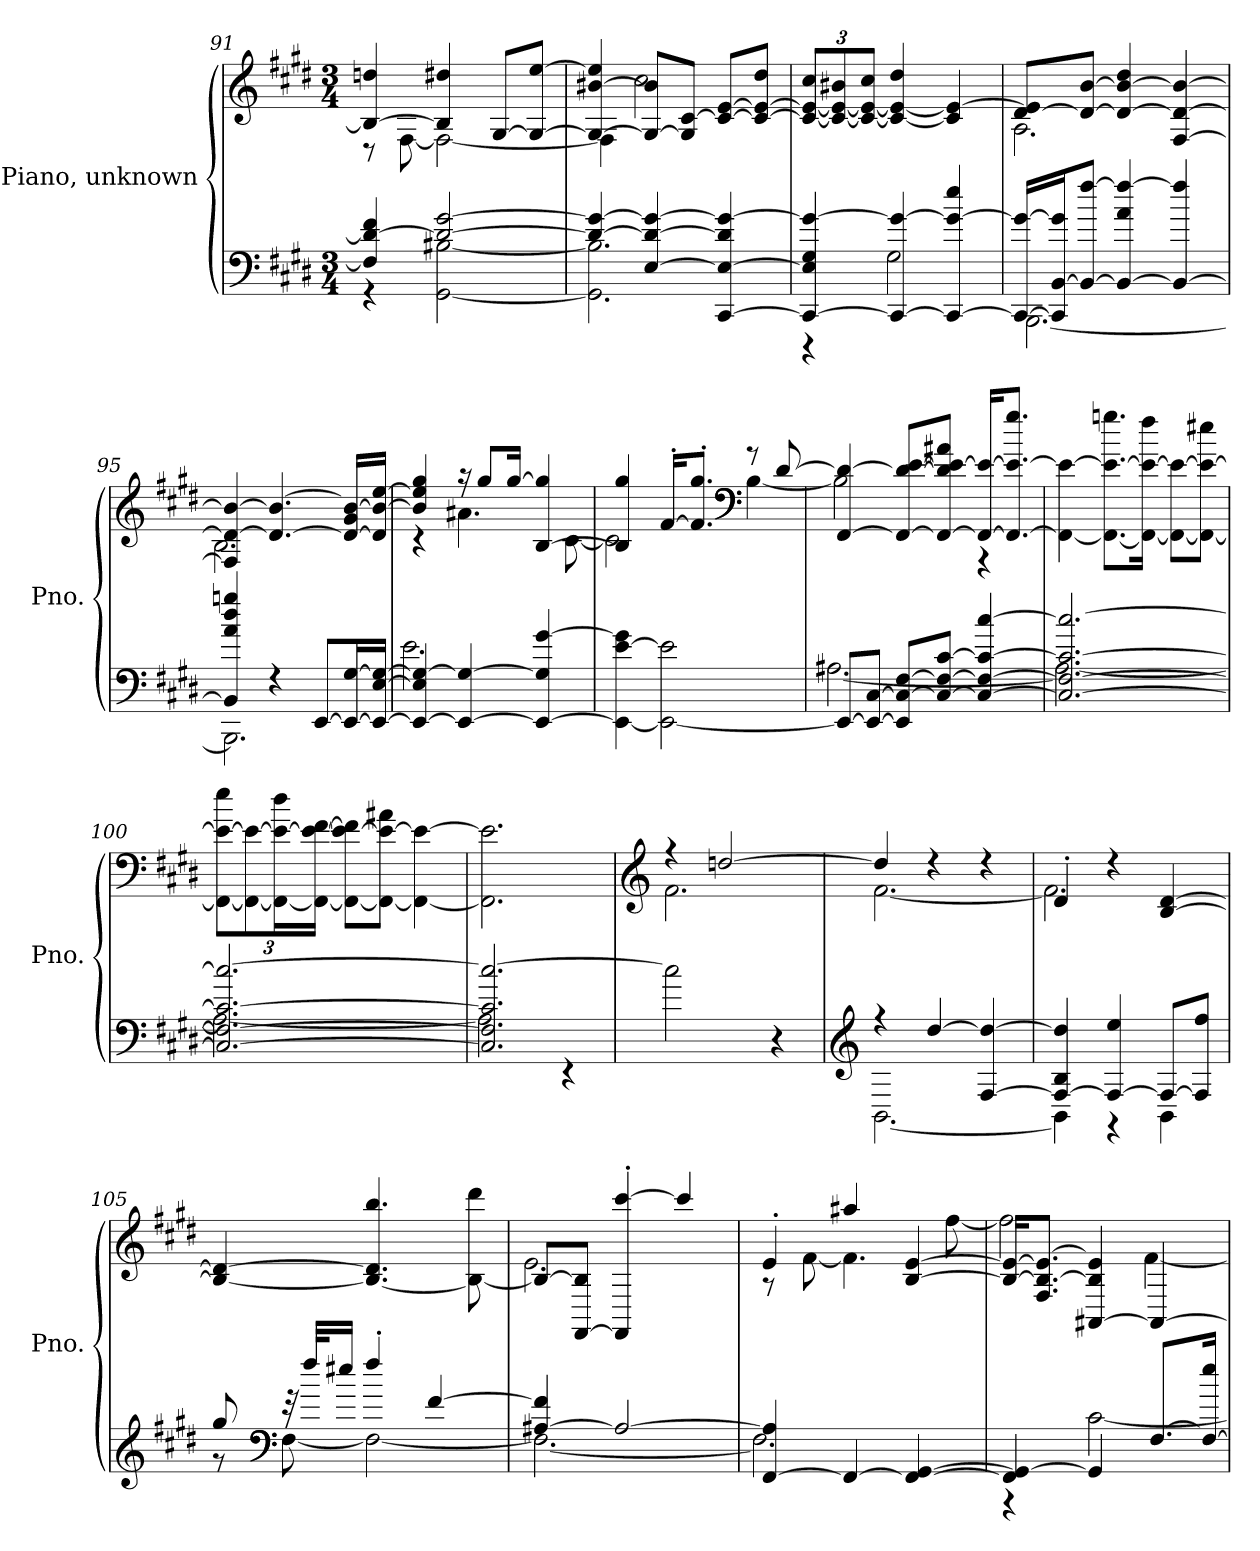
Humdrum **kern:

**kern	**kern
*part1	*part1
*staff2	*staff1
*I"Piano, unknown	*
*I'Pno.	*
*clefF4	*clefG2
*k[f#c#g#d#]	*k[f#c#g#d#]
*M3/4	*M3/4
=91	=91
*^	*^
4F#/] 4d#/_ 4f#/	4r	4B/_ 4ddn/	8r
.	.	.	[8F#\
2d#/_ [2g#/	[2GG#\ [2B#X\	4B/] 4dd#X/	2F#\_
.	.	[8G#/L	.
.	.	8G#/_ [8ee/J	.
=92	=92	=92	=92
4d#/_ 4g#/_	2.GG#\] 2.B#\]	4G#/_ [4b#X/ 4ee/]	4F#\]
[4E/ 4d#/_ 4g#/_	.	8G#/_ 8b#/]L	2cc#\
.	.	8G#/] [8c#/J	.
[4CC#/ 4E/_ 4d#/] 4g#/_	.	8c#/_ [8e/L	.
.	.	8c#/_ 8e/_ 8dd#/J	.
*	*	*v	*v
=93	=93	=93
*	*	*Xbrackettup
4CC#/_ 4E/] 4G#/ 4g#/_	4r	12c#/_ 12e/_ 12cc#/L
.	.	12c#/_ 12e/_ 12b#X/
.	.	12c#/_ 12e/_ 12cc#/J
4CC#/_ 4g#/_	2G#\	4c#/_ 4e/_ 4dd#/
4CC#/_ 4g#/_ 4ee/	.	4c#/] 4e/_
!!LO:LB:g=z
=94	=94	=94
*	*	*^
16CC#/_ 16g#/_LL	[2.BBB\	[8d#/ 8e/]L	2.A\
16CC#/] [16BB/ 16g#/]J	.	.	.
8BB/_ [8ff#/J	.	8d#/_ [8b/J	.
4BB/_ 4a/ 4ff#/_	.	4d#/_ 4b/_ 4dd#/	.
4BB/_ 4ff#/]	.	[4F#/ 4d#/_ 4b/_	.
=95	=95	=95	=95
4BB/] 4a/ 4dd#/ 4ggn/	2.BBB\]	4F#/] 4d#/_ 4b/_	2.B\
4r	.	4.d#/_ 4.b/_	.
[8EE/L	.	.	.
16EE/_ [16G#/L	.	16d#/_ 16g#/ 16b/_LL	.
16EE/_ [16E/ 16G#/_JJ	.	16d#/] 16b/_ [16ee/JJ	.
=96	=96	=96	=96
4EE/_ 4E/] 4G#/_	2.e\	4b/] 4ee/] 4gg#/	4r
4EE/_ 4G#/_	.	16r	4.a#X\
.	.	8gg#/L	.
.	.	[16gg#/Jk	.
4EE/_ 4G#/] [4g#/	.	[4B/ 4gg#/]	.
.	.	.	[8c#\
*v	*v	*	*
=97	=97	=97
4EE\_ [4e\ 4g#\]	4B/] 4gg#/	2c#\]
2EE\_ 2e\]	[16f#'/KL	.
.	8.f#/]' 8.gg#/'J	.
*	*clefF4	*
.	8r	[4B\
.	[8d#/	.
!!LO:LB:g=z	!!
=98	=98	=98
*^	*	*
8EE/L_	[2.A#X\	[4FF#/ 4d#/_	2B\]
8EE/_ [8C#/J	.	.	.
8EE/] 8C#/_ [8F#/L	.	8FF#/_ 8d#/_ [8e/L	.
8C#/_ 8F#/_ [8c#/J	.	8FF#/_ 8d#/] 8e/_ 8a#X/J	.
4C#/_ 4F#/_ 4c#/_ [4cc#/	.	16FF#/_ 16e/_KL	4r
.	.	8.FF#/_ 8.e/_ 8.gg#/J	.
*	*	*v	*v
=99	=99	=99
2.C#/_ 2.F#/_ 2.c#/_ 2.cc#/_	2.A#\_	4FF#\_ 4e\_
.	.	8.FF#\_ 8.e\_ 8.ggn\L
.	.	16FF#\_ 16e\_ 16ff#\Jk
.	.	8FF#\_ 8e\_L
.	.	8FF#\_ 8e\_ 8ee#X\J
=100	=100	=100
2.C#/_ 2.F#/_ 2.c#/_ 2.cc#/_	2.A#\_	12FF#\_ 12e\_ 12ee\L
.	.	12FF#\_ 12e\_
.	.	24FF#\_ 24e\_ 24dd#\L
.	.	24FF#\_ 24e\_ [24f#\JJ
.	.	8FF#\_ 8e\_ 8f#\]L
.	.	8FF#\_ 8e\_ 8a#X\J
.	.	4FF#\_ 4e\_
=101	=101	=101
2.C#/] 2.F#/] 2.c#/] 2.cc#/_	2A#\]	2.FF#\] 2.e\]
.	4r	.
*v	*v	*
!!LO:PB:g=z
=102	=102
*	*clefG2
*	*^
2cc#\]	4r	2.f#\
.	[2ddn/	.
4r	.	.
=103	=103	=103
*clefG2	*	*
*^	*	*
4r	[2.BB\	4dd/]	[2.f#\
[4dd#/	.	4r	.
[4F#/ 4dd#/_	.	4r	.
=104	=104	=104	=104
4F#/_ 4B/ 4dd#/]	4BB\]	4d#'/	2.f#\]
4F#/_ 4ee/	4r	4r	.
8F#/L_	4BB\	[4B/ [4d#/	.
8F#/] 8ff#/J	.	.	.
*	*	*v	*v
=105	=105	=105
8gg#/	8r	4B/_ 4d#/_
*clefF4	*	*
32r	[8F#\	.
32ff#/KLL	.	.
16ee#X/JJ	.	.
4ff#'/	2F#\_	4.B/_ 4.d#/] 4.bb/
[4f#/	.	.
.	.	8B\_ 8ddd#\
=106	=106	=106
*	*	*^
[4A#X/ 4f#/]	2.F#\_	8B/L_	2.e\
.	.	[8FF#/ 8B/]J	.
2A#/_	.	4FF#/]' [4ccc#/'	.
.	.	4ccc#/]	.
!!LO:LB:g=z	!!
=107	=107	=107	=107
[4FF#/ 4A#/]	2.F#\]	4e'/	8r
.	.	.	[8f#\
4FF#/_	.	4aa#X/	4.f#\]
4FF#/_ [4GG#/	.	[4B/ [4e/	.
.	.	.	[8ff#\
=108	=108	=108	=108
4FF#/] 4GG#/_	4r	16B/_ 16e/_KL	2ff#\]
.	.	8.F#/ 8.B/_ 8.e/_J	.
4GG#/]	[2c#\	[4AA#X/ 4B/] 4e/]	.
[8.F#/L	.	4AA#/_	[4f#\
16F#/_ 16ee/Jk	.	.	.
*v	*v	*	*
*	*v	*v
=	=
*-	*-
